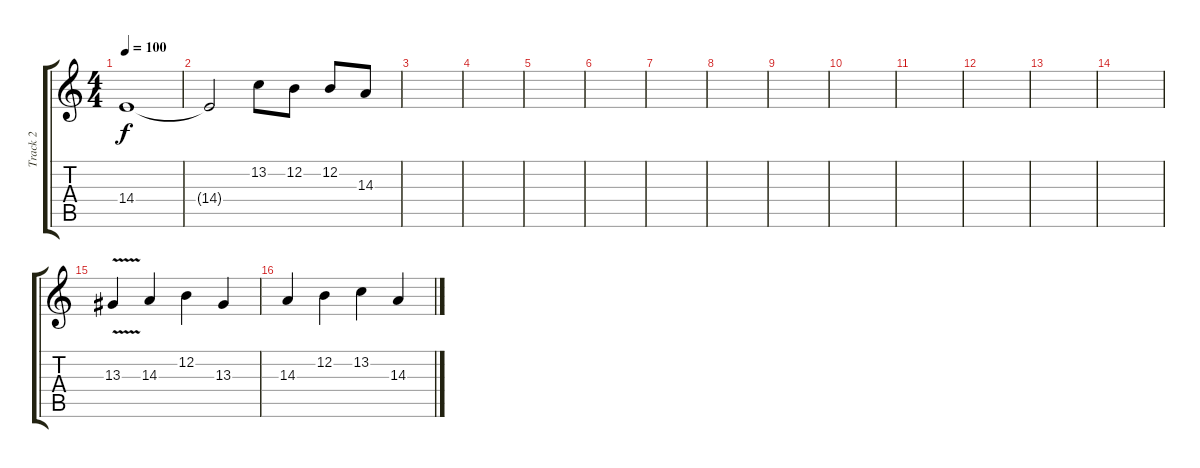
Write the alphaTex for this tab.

\track ("Track 2" "Track 2") {instrument stringensemble1}
\staff {score tabs}
\tuning (E4 B3 G3 D3 A2 E2) {hide}
\ts (4 4)
\tempo 100
\clef g2
\ks c
14.4.1{dy f} |
14.4{t}.2 13.2.8 12.2.8 12.2.8 14.3.8 |
|
|
|
|
|
|
|
|
|
|
|
|
13.3{v}.4 14.3.4 12.2.4 13.3.4 |
14.3.4 12.2.4 13.2.4 14.3.4
